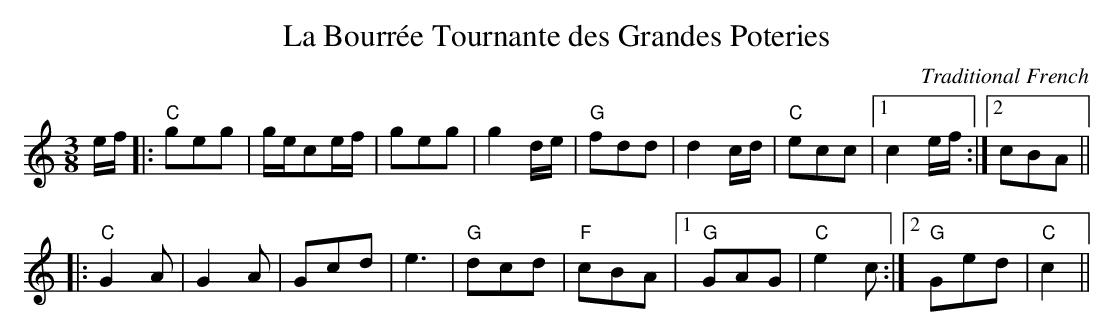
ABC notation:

X:1
T:La Bourrée Tournante des Grandes Poteries
M:3/8
L:1/8
C:Traditional French
K:C
e/2f/2 |: "C" geg | g/2e/2ce/2f/2 |  geg | g2 d/2e/2 | "G" fdd | d2 c/2d/2 | "C" ecc |1 c2 e/2f/2 :|2 cBA ||
|: "C" G2 A | G2 A | Gcd | e3 | "G" dcd | "F" cBA |1 "G" GAG | "C" e2 c:|2 "G" Ged | "C" c2 ||
